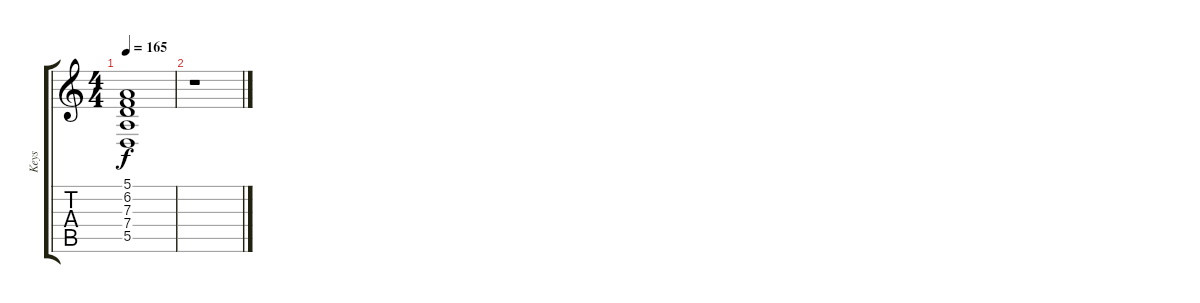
\track ("Keys" "Keys") {instrument acousticgrandpiano}
\staff {score tabs}
\tuning (E4 B3 G3 D3 A2 E2) {hide}
\ts (4 4)
\tempo 165
\clef g2
\ks c
(5.1{t} 6.2{t} 7.3{t} 7.4{t} 5.5{t}).1{dy f} |
r.1
